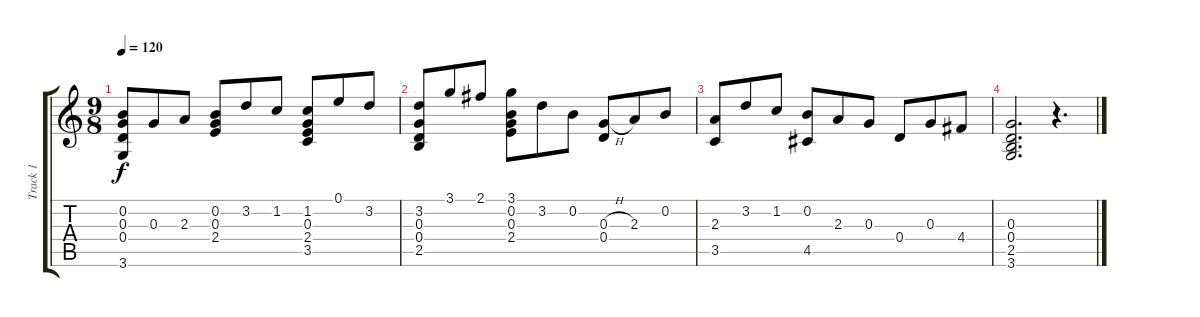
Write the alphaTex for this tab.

\track ("Track 1" "Track 1") {instrument acousticguitarsteel}
\staff {score tabs}
\tuning (E4 B3 G3 D3 A2 E2) {hide}
\ts (9 8)
\tempo 120
\clef g2
\ks c
(0.2 0.3 0.4 3.6).8{dy f} 0.3.8 2.3.8 (0.2 0.3 2.4).8 3.2.8 1.2.8 (1.2 0.3 2.4 3.5).8 0.1.8 3.2.8 |
(3.2 0.3 0.4 2.5).8 3.1.8 2.1.8 (3.1 0.2 0.3 2.4).8 3.2.8 0.2.8 (0.3{h} 0.4).8 2.3.8 0.2.8 |
(2.3 3.5).8 3.2.8 1.2.8 (0.2 4.5).8 2.3.8 0.3.8 0.4.8 0.3.8 4.4.8 |
(0.3 0.4 2.5 3.6).2{d} r.4{d}
